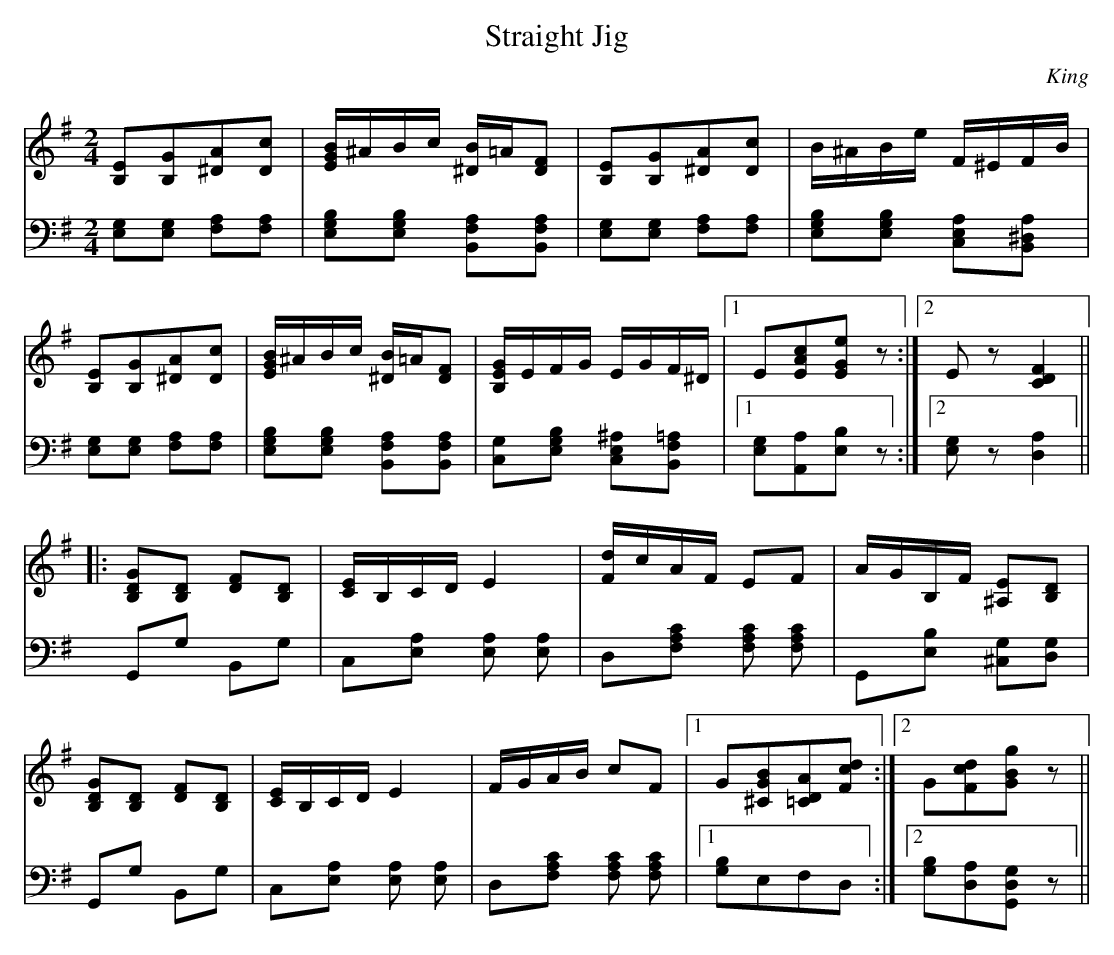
X:1
T: Straight Jig
C:King
M:2/4
L:1/8
K:G
V:1
[B,E][B,G][^DA][Dc]|[E/G/B/]^A/B/c/ [^D/B/]=A/[DF]|[B,E][B,G][^DA][Dc]|B/^A/B/e/ F/^E/F/B/|
[B,E][B,G][^DA][Dc]|[E/G/B/]^A/B/c/ [^D/B/]=A/[DF]|[B,/E/G/]E/F/G/ E/G/F/^D/|1 E[EAc][EGe]z:|2 Ez [C2D2F2]||
|:[B,DG][B,D] [DF][B,D]|[C/E/]B,/C/D/ E2|[F/d/]c/A/F/ EF|A/G/B,/F/ [^A,E][B,D]|
[B,DG][B,D] [DF][B,D]|[C/E/]B,/C/D/ E2|F/G/A/B/ cF|1 G[^CGB][=CDA][Fcd]:|2 G[Fcd][GBg]z||
V:2 clef = bass
[E,G,][E,G,] [F,A,][F,A,]|[E,G,B,][E,G,B,] [B,,F,A,][B,,F,A,]| [E,G,][E,G,] [F,A,][F,A,]|[E,G,B,][E,G,B,] [C,E,A,][B,,^D,A,]|
[E,G,][E,G,] [F,A,][F,A,]|[E,G,B,][E,G,B,] [B,,F,A,][B,,F,A,]|[C,G,][E,G,B,] [C,E,^A,][B,,F,=A,]|1 [E,G,][A,,A,][E,B,]z:|2 [E,G,]z [D,2A,2]||
G,,G, B,,G,|C,[E,A,] [E,A,] [E,A,]|D,[F,A,C] [F,A,C] [F,A,C] | G,,[B,E,] [^C,G,][D,G,]|
G,,G, B,,G,|C,[E,A,] [E,A,] [E,A,]|D,[F,A,C] [F,A,C] [F,A,C] |1 [G,B,]E,F,D,:|2 [G,B,][D,A,][G,,D,G,]z||
